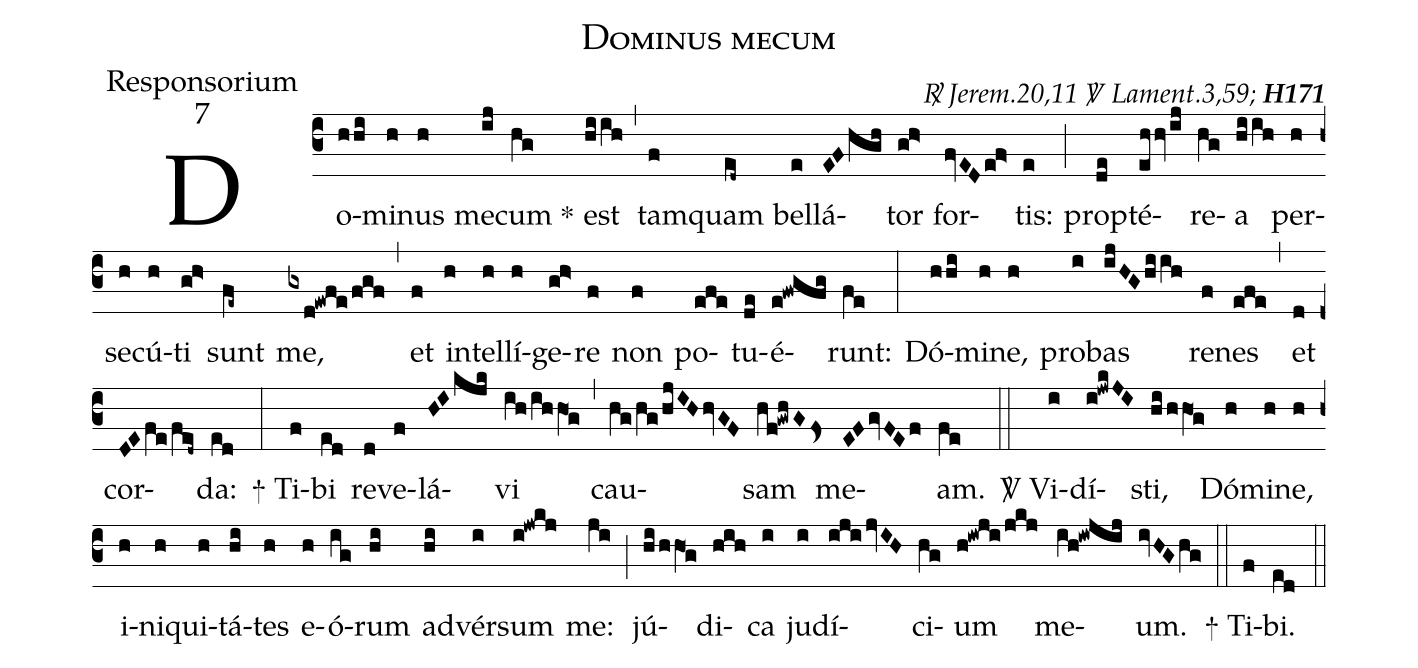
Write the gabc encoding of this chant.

name:Dominus mecum;
office-part:Responsorium;
mode:7;
commentary:{\itshape\mdseries \Rbar\ Jerem.20,11 \Vbar\ Lament.3,59;\/} {\bfseries H171};
%%
(c3) Do(hhi)mi(h)nus(h) me(ij)cum <sp>*</sp>(hg) est(hi/ih) (,)
tam(f)quam(ed~) bell(e)á(EFhgh)tor(g!h>) for(fvEDe!f>)tis:(e) (;)
prop(de)té(ehhvij)re(hg)a(hi/ih) per(h)se(h)cú(h)ti(g!h>) sunt(fe~) me,(gxd!ewfe/fgf) (,)
et(f) in(h)tel(h)lí(h)ge(g!h>)re(f) non(f) po(efe)tu(de)é(e!fwgfg)runt:(fe) (:)
Dó(hhi)mi(h)ne,(h) pro(i)bas(ijHGhi/ih) re(f)nes(efe) (,)
et(d) cor(DEfe/fed~)da:(ed) (:)
<sp>+</sp> Ti(f)bi(ed) re(d)ve(f)lá(HIkjk)vi(ih/ihhO1g) (,)
cau(hg/hg/hjIHhvGF)sam(hf!gwhGFs<) me(EFgvFEf)am.(fe) (::)
<sp>V/</sp> Vi(i)dí(i!jwkJI)sti,(hi/hhO1g) Dó(h)mi(h)ne,(h) i(h)ni(h)qui(h)tá(hi)tes(h) e(h)ó(ig)rum(hi) ad(hi)vér(i)sum(i!jwkj) me:(ji) (;)
jú(hi/hhO1g)di(hih)ca(i) ju(i)dí(ijijvIH)ci(hg)um(h!iwji/jkj) me(ih!iwjij)um.(ivHGhg) (::)
<sp>+</sp> Ti(f)bi.(ed) (::)
